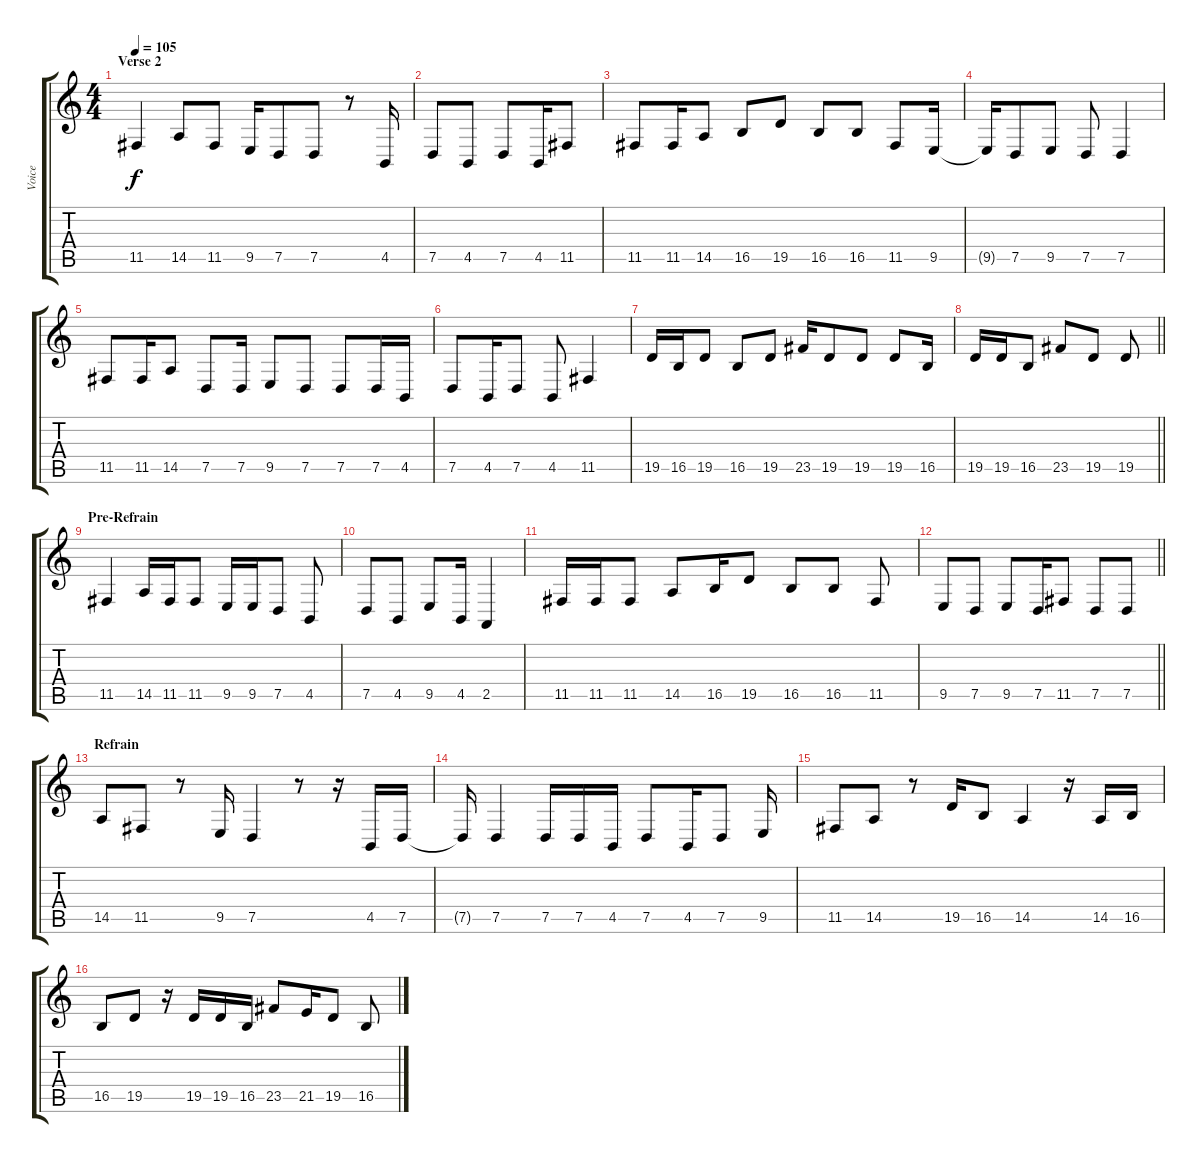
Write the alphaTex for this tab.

\track ("Voice" "Voice") {instrument synthbrass2}
\staff {score tabs}
\tuning (D4 A3 F3 C3 G2 D2) {hide}
\ts (4 4)
\section ("" "Verse 2")
\tempo 105
\clef g2
\ks c
11.5.4{dy f} 14.5.8 11.5.8 9.5.16 7.5.8 7.5.8 r.8 4.5.16 |
7.5.8 4.5.8 7.5.8 4.5.16 11.5.8 |
11.5.8 11.5.16 14.5.8 16.5.8 19.5.8 16.5.8 16.5.8 11.5.8 9.5.16 |
9.5{t}.16 7.5.8 9.5.8 7.5.8 7.5.4 |
11.5.8 11.5.16 14.5.8 7.5.8 7.5.16 9.5.8 7.5.8 7.5.8 7.5.16 4.5.16 |
7.5.8 4.5.16 7.5.8 4.5.8 11.5.4 |
19.5.16 16.5.16 19.5.8 16.5.8 19.5.8 23.5.16 19.5.8 19.5.8 19.5.8 16.5.16 |
\barLineRight lightlight
19.5.16 19.5.16 16.5.8 23.5.8 19.5.8 19.5.8 |
\section ("" "Pre-Refrain")
11.5.4 14.5.16 11.5.16 11.5.8 9.5.16 9.5.16 7.5.8 4.5.8 |
7.5.8 4.5.8 9.5.8 4.5.16 2.5.4 |
11.5.16 11.5.16 11.5.8 14.5.8 16.5.16 19.5.8 16.5.8 16.5.8 11.5.8 |
\barLineRight lightlight
9.5.8 7.5.8 9.5.8 7.5.16 11.5.8 7.5.8 7.5.8 |
\section ("" "Refrain")
14.5.8 11.5.8 r.8 9.5.16 7.5.4 r.8 r.16 4.5.16 7.5.16 |
7.5{t}.16 7.5.4 7.5.16 7.5.16 4.5.16 7.5.8 4.5.16 7.5.8 9.5.16 |
11.5.8 14.5.8 r.8 19.5.16 16.5.8 14.5.4 r.16 14.5.16 16.5.16 |
16.5.8 19.5.8 r.16 19.5.16 19.5.16 16.5.16 23.5.8 21.5.16 19.5.8 16.5.8
